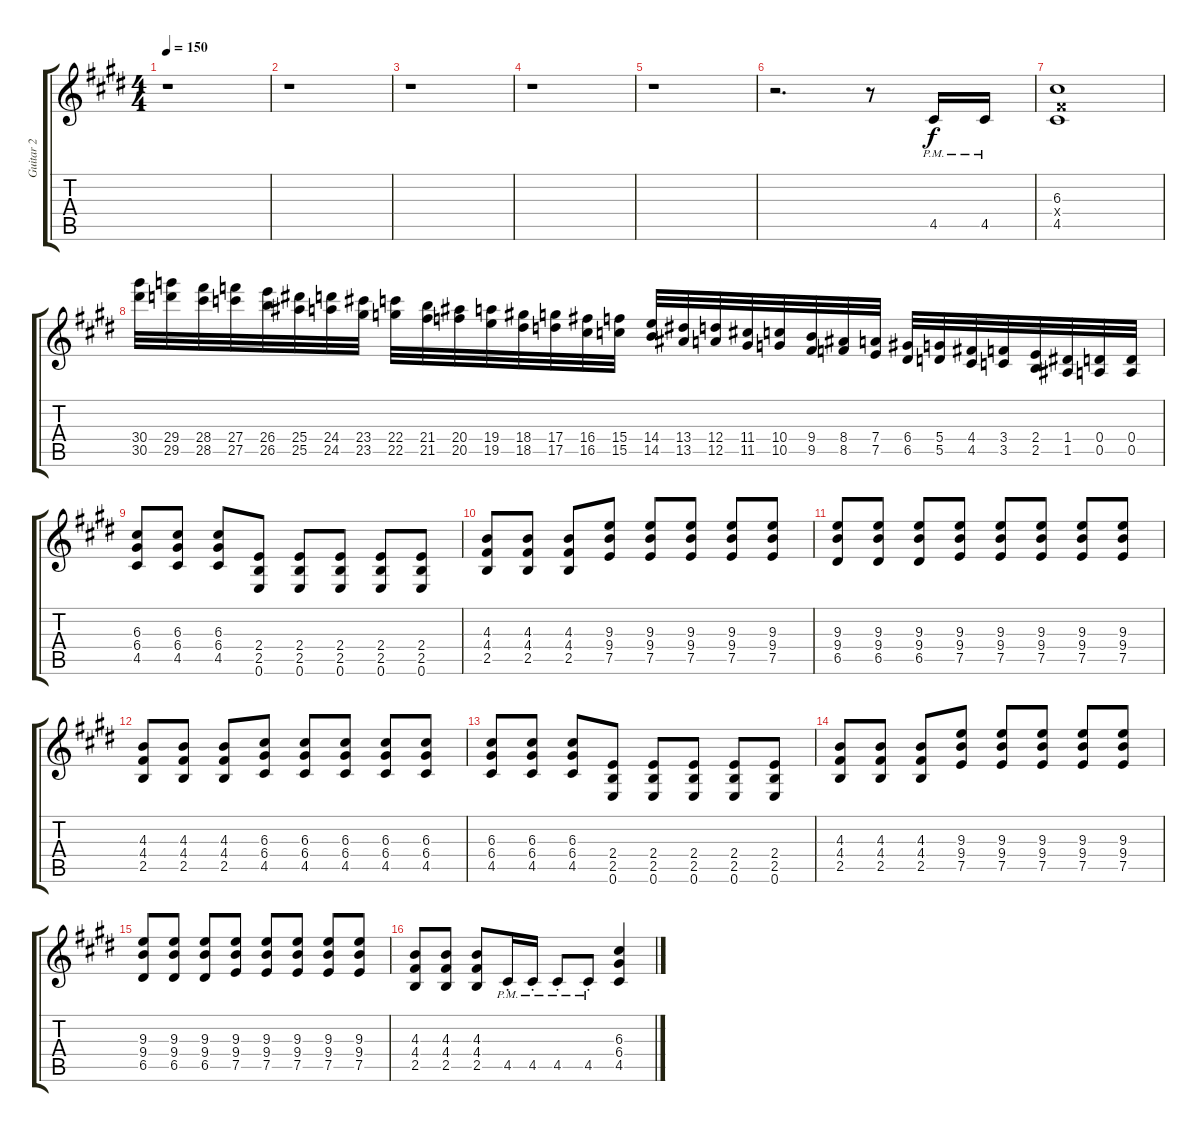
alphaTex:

\track ("Guitar 2" "Guitar 2") {instrument overdrivenguitar}
\staff {score tabs}
\tuning (E4 B3 G3 D3 A2 E2) {hide}
\ts (4 4)
\tempo 150
\clef g2
\ks e
r.1{dy f instrument overdrivenguitar} |
r.1 |
r.1 |
r.1 |
r.1 |
r.2{d} r.8 4.5{pm}.16 4.5{pm}.16 |
(6.3 4.4{x} 4.5).1 |
(30.4 30.5).32 (29.4 29.5).32 (28.4 28.5).32 (27.4 27.5).32 (26.4 26.5).32 (25.4 25.5).32 (24.4 24.5).32 (23.4 23.5).32 (22.4 22.5).32 (21.4 21.5).32 (20.4 20.5).32 (19.4 19.5).32 (18.4 18.5).32 (17.4 17.5).32 (16.4 16.5).32 (15.4 15.5).32 (14.4 14.5).32 (13.4 13.5).32 (12.4 12.5).32 (11.4 11.5).32 (10.4 10.5).32 (9.4 9.5).32 (8.4 8.5).32 (7.4 7.5).32 (6.4 6.5).32 (5.4 5.5).32 (4.4 4.5).32 (3.4 3.5).32 (2.4 2.5).32 (1.4 1.5).32 (0.4 0.5).32 (0.4 0.5).32 |
(6.3 6.4 4.5).8 (6.3 6.4 4.5).8 (6.3 6.4 4.5).8 (2.4 2.5 0.6).8 (2.4 2.5 0.6).8 (2.4 2.5 0.6).8 (2.4 2.5 0.6).8 (2.4 2.5 0.6).8 |
(4.3 4.4 2.5).8 (4.3 4.4 2.5).8 (4.3 4.4 2.5).8 (9.3 9.4 7.5).8 (9.3 9.4 7.5).8 (9.3 9.4 7.5).8 (9.3 9.4 7.5).8 (9.3 9.4 7.5).8 |
(9.3 9.4 6.5).8 (9.3 9.4 6.5).8 (9.3 9.4 6.5).8 (9.3 9.4 7.5).8 (9.3 9.4 7.5).8 (9.3 9.4 7.5).8 (9.3 9.4 7.5).8 (9.3 9.4 7.5).8 |
(4.3 4.4 2.5).8 (4.3 4.4 2.5).8 (4.3 4.4 2.5).8 (6.3 6.4 4.5).8 (6.3 6.4 4.5).8 (6.3 6.4 4.5).8 (6.3 6.4 4.5).8 (6.3 6.4 4.5).8 |
(6.3 6.4 4.5).8 (6.3 6.4 4.5).8 (6.3 6.4 4.5).8 (2.4 2.5 0.6).8 (2.4 2.5 0.6).8 (2.4 2.5 0.6).8 (2.4 2.5 0.6).8 (2.4 2.5 0.6).8 |
(4.3 4.4 2.5).8 (4.3 4.4 2.5).8 (4.3 4.4 2.5).8 (9.3 9.4 7.5).8 (9.3 9.4 7.5).8 (9.3 9.4 7.5).8 (9.3 9.4 7.5).8 (9.3 9.4 7.5).8 |
(9.3 9.4 6.5).8 (9.3 9.4 6.5).8 (9.3 9.4 6.5).8 (9.3 9.4 7.5).8 (9.3 9.4 7.5).8 (9.3 9.4 7.5).8 (9.3 9.4 7.5).8 (9.3 9.4 7.5).8 |
(4.3 4.4 2.5).8 (4.3 4.4 2.5).8 (4.3 4.4 2.5).8 4.5{pm st}.16 4.5{pm st}.16 4.5{pm st}.8 4.5{pm st}.8 (6.3 6.4 4.5).4
